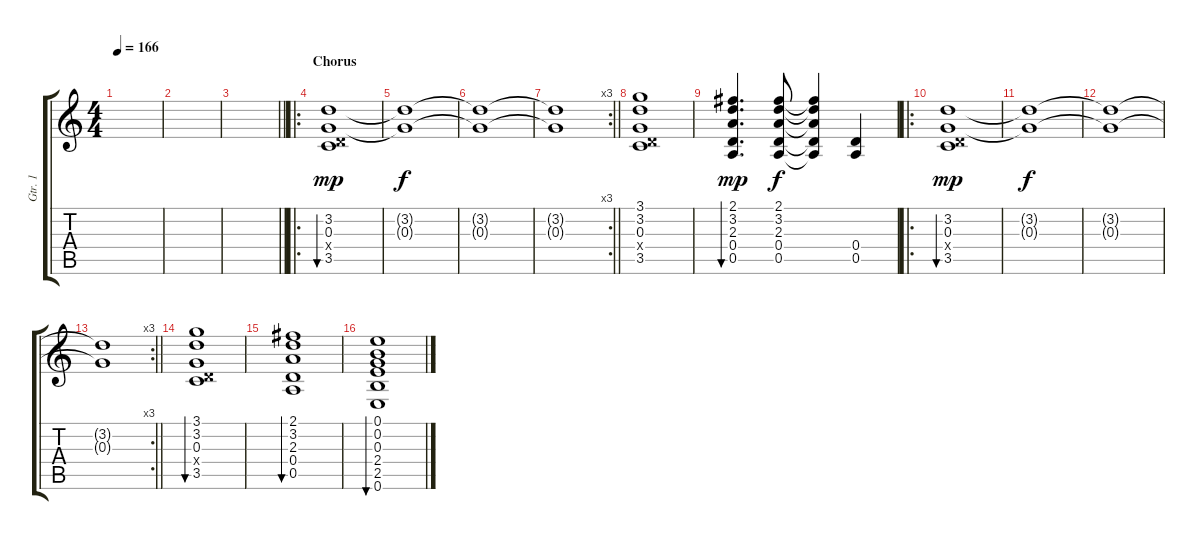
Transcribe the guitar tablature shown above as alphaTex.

\track ("Gtr. 1" "Gtr. 1") {instrument electricguitarclean}
\staff {score tabs}
\tuning (E4 B3 G3 D3 A2 E2) {hide}
\ts (4 4)
\tempo 166
\clef g2
\ks c
|
|
\barLineRight lightlight
|
\ro
\section ("" "Chorus")
(3.2 0.3 0.4{x} 3.5).1{bu 240 dy mp} |
(3.2{t} 0.3{t}).1{dy f} |
(3.2{t} 0.3{t}).1 |
\rc 3
\barLineRight lightlight
(3.2{t} 0.3{t}).1 |
(3.1 3.2 0.3 0.4{x} 3.5).1 |
(2.1 3.2 2.3 0.4 0.5).4{d bu 240 dy mp} (2.1 3.2 2.3 0.4 0.5).8{dy f} (2.1{t} 3.2{t} 2.3{t} 0.4{t} 0.5{t}).4 (0.4 0.5).4 |
\ro
(3.2 0.3 0.4{x} 3.5).1{bu 240 dy mp} |
(3.2{t} 0.3{t}).1{dy f} |
(3.2{t} 0.3{t}).1 |
\rc 3
\barLineRight lightlight
(3.2{t} 0.3{t}).1 |
(3.1 3.2 0.3 0.4{x} 3.5).1{bu 240} |
(2.1 3.2 2.3 0.4 0.5).1{bu 240} |
(0.1 0.2 0.3 2.4 2.5 0.6).1{bu 240}
